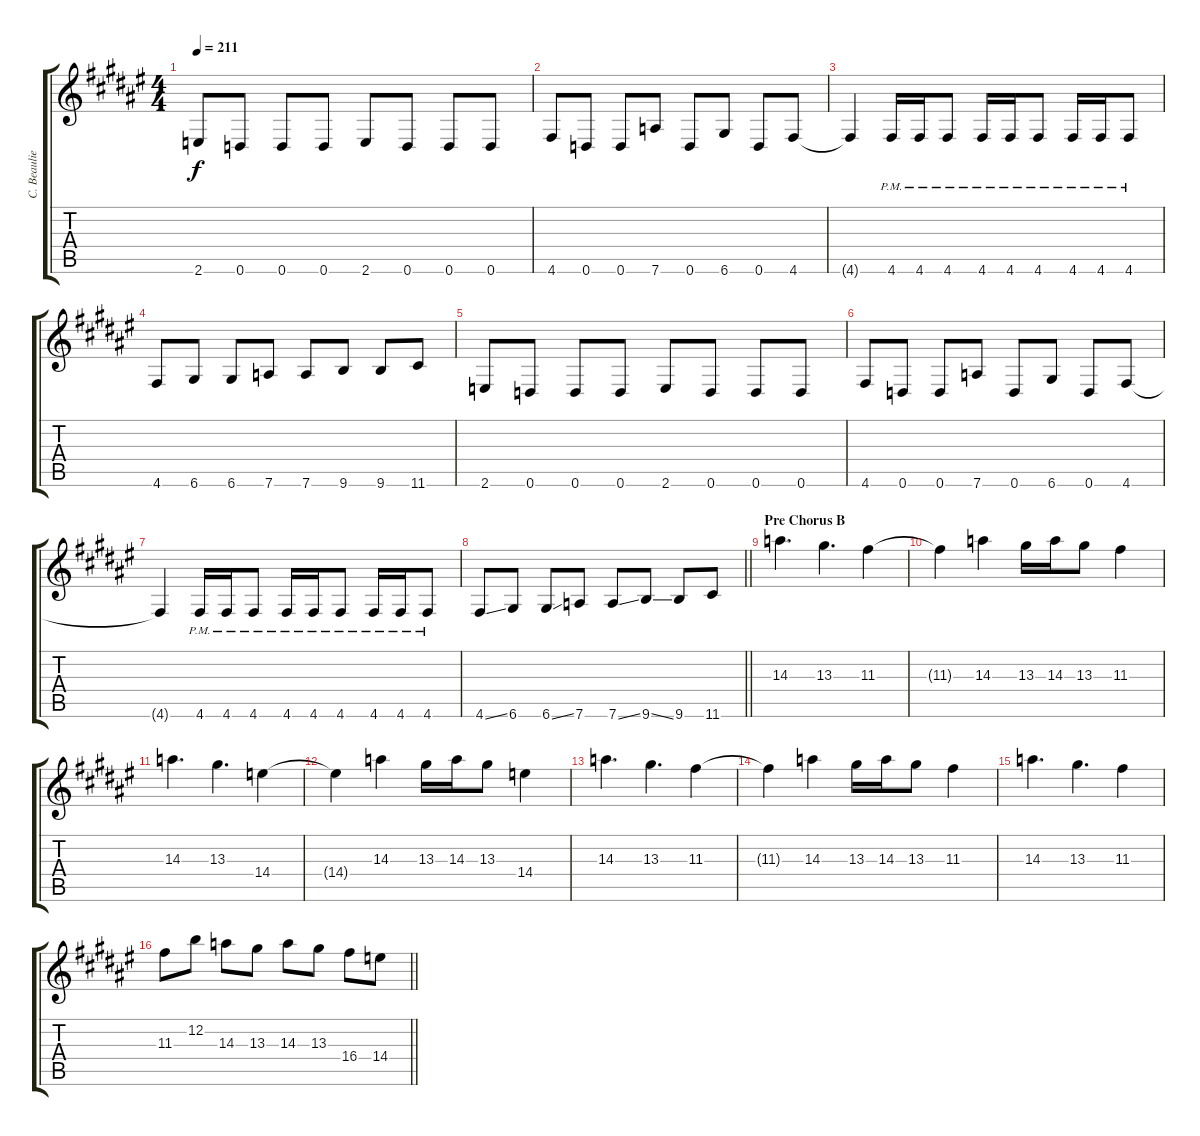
\track ("C. Beaulieu" "C. Beaulie") {instrument overdrivenguitar}
\staff {score tabs}
\tuning (E4 B3 G3 D3 A2 D2) {hide}
\ts (4 4)
\tempo 211
\clef g2
\ks d#minor
2.6.8{dy f} 0.6.8 0.6.8 0.6.8 2.6.8 0.6.8 0.6.8 0.6.8 |
4.6.8 0.6.8 0.6.8 7.6.8 0.6.8 6.6.8 0.6.8 4.6.8 |
4.6{t}.4 4.6{pm}.16 4.6{pm}.16 4.6{pm}.8 4.6{pm}.16 4.6{pm}.16 4.6{pm}.8 4.6{pm}.16 4.6{pm}.16 4.6{pm}.8 |
4.6.8 6.6.8 6.6.8 7.6.8 7.6.8 9.6.8 9.6.8 11.6.8 |
2.6.8 0.6.8 0.6.8 0.6.8 2.6.8 0.6.8 0.6.8 0.6.8 |
4.6.8 0.6.8 0.6.8 7.6.8 0.6.8 6.6.8 0.6.8 4.6.8 |
4.6{t}.4 4.6{pm}.16 4.6{pm}.16 4.6{pm}.8 4.6{pm}.16 4.6{pm}.16 4.6{pm}.8 4.6{pm}.16 4.6{pm}.16 4.6{pm}.8 |
\barLineRight lightlight
4.6{ss}.8 6.6.8 6.6{ss}.8 7.6.8 7.6{ss}.8 9.6{ss}.8 9.6.8 11.6.8 |
\section ("" "Pre Chorus B")
14.3.4{d} 13.3.4{d} 11.3.4 |
11.3{t}.4 14.3.4 13.3.16 14.3.16 13.3.8 11.3.4 |
14.3.4{d} 13.3.4{d} 14.4.4 |
14.4{t}.4 14.3.4 13.3.16 14.3.16 13.3.8 14.4.4 |
14.3.4{d} 13.3.4{d} 11.3.4 |
11.3{t}.4 14.3.4 13.3.16 14.3.16 13.3.8 11.3.4 |
14.3.4{d} 13.3.4{d} 11.3.4 |
\barLineRight lightlight
11.3.8 12.2.8 14.3.8 13.3.8 14.3.8 13.3.8 16.4.8 14.4.8
